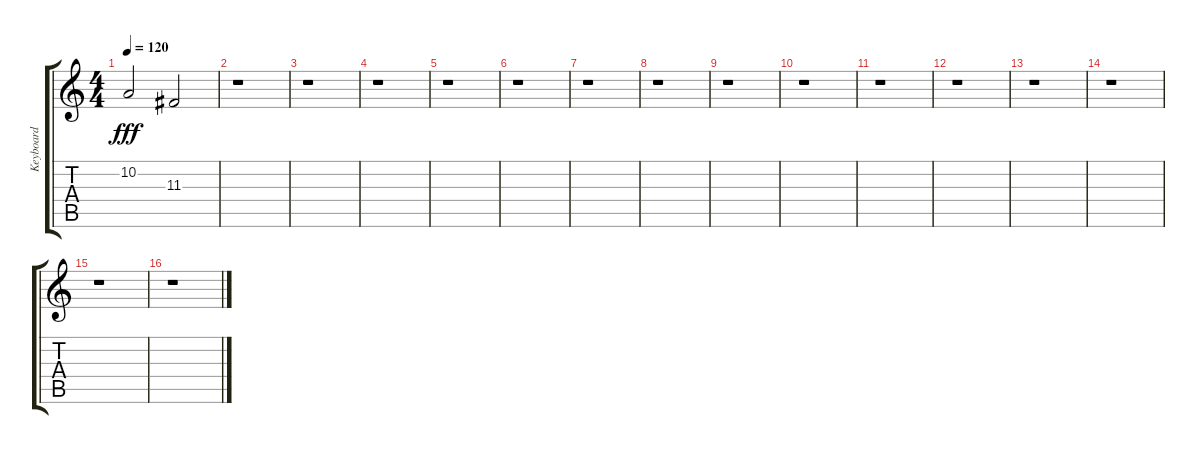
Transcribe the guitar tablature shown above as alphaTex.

\track ("Keyboard" "Keyboard") {instrument recorder}
\staff {score tabs}
\tuning (E4 B3 G3 D3 A2 E2) {hide}
\ts (4 4)
\tempo 120
\clef g2
\ks c
10.2.2{dy fff} 11.3.2 |
r.1 |
r.1 |
r.1 |
r.1 |
r.1 |
r.1 |
r.1 |
r.1 |
r.1 |
r.1 |
r.1 |
r.1 |
r.1 |
r.1 |
r.1
